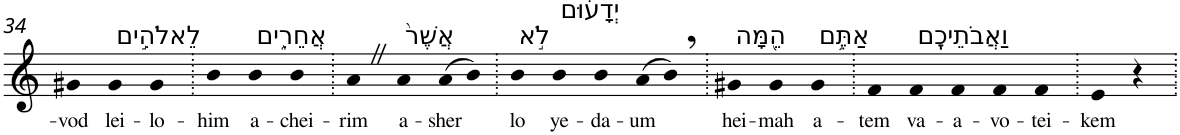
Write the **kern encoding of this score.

**kern	**text
*part1	*part1
*staff1	*staff1
*I"Piano	*
*I'Pno	*
!!LO:PB:g=z
*clefG2	*
*k[]	*
=34	=34
!	!LO:LY:b
4g#X	-vod
!LO:TX:a:t=לֵאלֹהִ֣ים	!
!	!LO:LY:b
4g#	lei-
!	!LO:LY:b
4g#	-lo-
=35.	=35.
!	!LO:LY:b
4b	-him
!LO:TX:a:t=אֲחֵרִ֑ים	!
!	!LO:LY:b
4b	a-
!	!LO:LY:b
4b	-chei-
=36.	=36.
!	!LO:LY:b
4aZ	-rim
!LO:TX:a:t=אֲשֶׁר֙	!
!	!LO:LY:b
4a	a-
!	!LO:LY:b
(>8a	-sher
8b)	.
=37.	=37.
!LO:TX:a:t=לֹ֣א	!
!	!LO:LY:b
4b	lo
!LO:TX:a:t=יְדָע֔וּם	!
!	!LO:LY:b
4b	ye-
!	!LO:LY:b
4b	-da-
!	!LO:LY:b
(>8a	-um
8b,)	.
=38.	=38.
!LO:TX:a:t=הֵ֖מָּה	!
!	!LO:LY:b
4g#X	hei-
!	!LO:LY:b
4g#	-mah
!LO:TX:a:t=אַתֶּ֥ם	!
!	!LO:LY:b
4g#	a-
=39.	=39.
!	!LO:LY:b
4f	-tem
!LO:TX:a:t=וַאֲבֹתֵיכֶֽם	!
!	!LO:LY:b
4f	va-
!	!LO:LY:b
4f	-a-
!	!LO:LY:b
4f	-vo-
!	!LO:LY:b
4f	-tei-
=40.	=40.
!	!LO:LY:b
4e	-kem
4r	.
=.	=.
*-	*-
